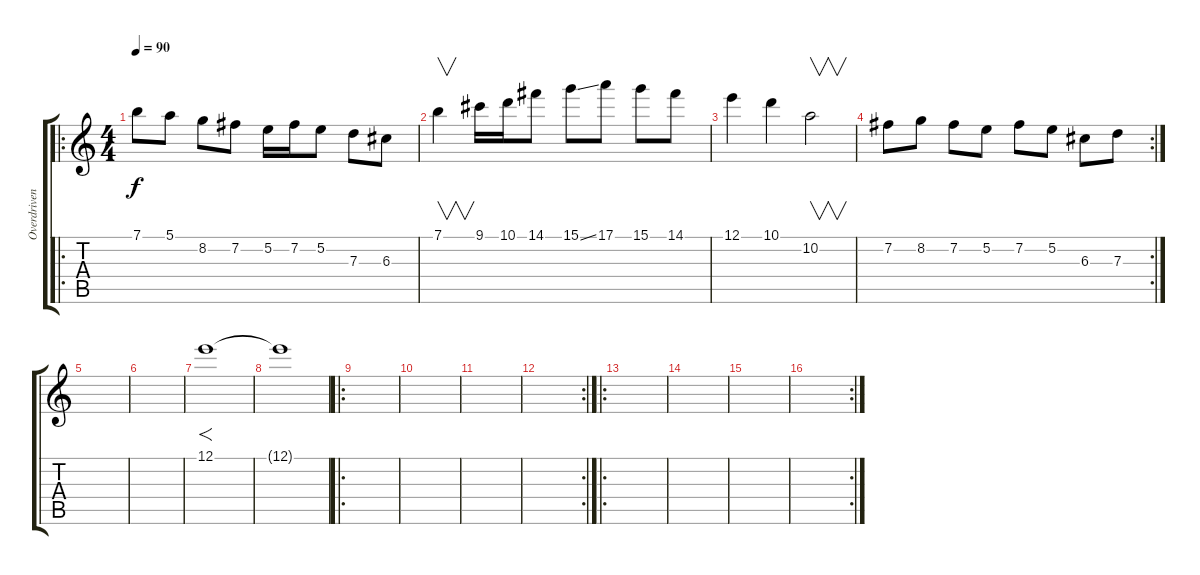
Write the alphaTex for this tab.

\track ("Overdriven Lead" "Overdriven") {instrument overdrivenguitar}
\staff {score tabs}
\tuning (E4 B3 G3 D3 A2 E2) {hide}
\ro
\ts (4 4)
\tempo 90
\clef g2
\ks c
7.1.8{dy f} 5.1.8 8.2.8 7.2.8 5.2.16 7.2.16 5.2.8 7.3.8 6.3.8 |
7.1.4{v} 9.1.16 10.1.16 14.1.8 15.1{ss}.8 17.1.8 15.1.8 14.1.8 |
12.1.4 10.1.4 10.2.2{v} |
\rc 2
7.2.8 8.2.8 7.2.8 5.2.8 7.2.8 5.2.8 6.3.8 7.3.8 |
|
|
12.1.1{f} |
12.1{t}.1 |
\ro
|
|
|
\rc 2
|
\ro
|
|
|
\rc 2
